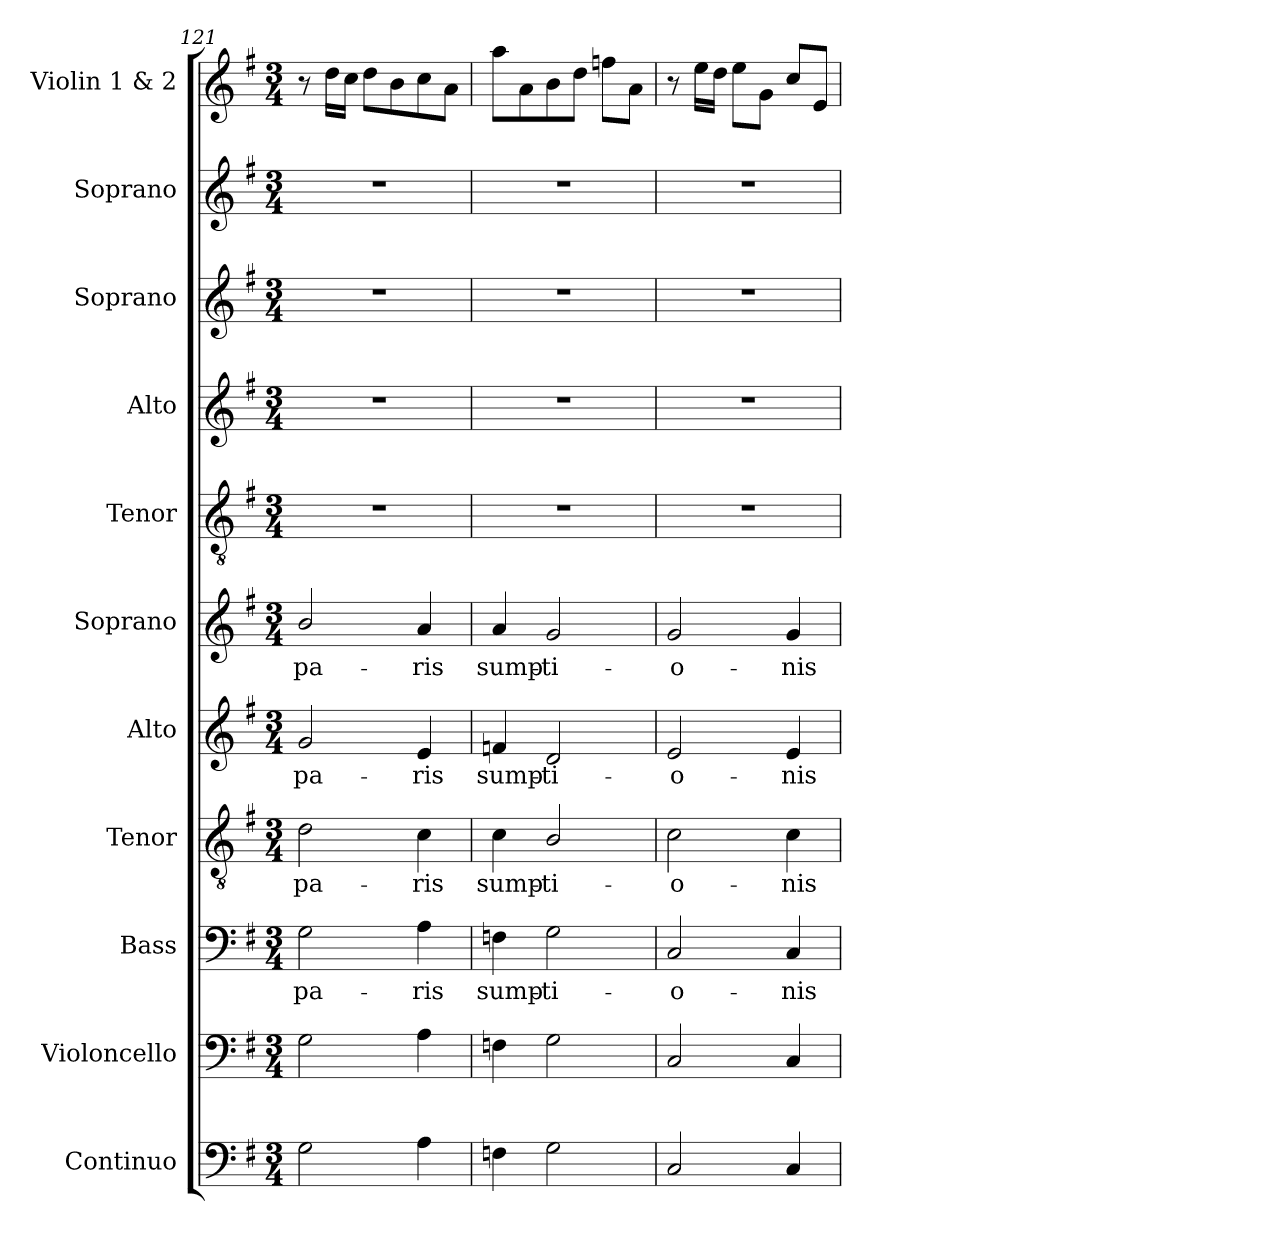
**kern	**kern	**kern	**text	**kern	**text	**kern	**text	**kern	**text	**kern	**kern	**kern	**kern	**kern
*part11	*part10	*part9	*part9	*part8	*part8	*part7	*part7	*part6	*part6	*part5	*part4	*part3	*part2	*part1
*staff11	*staff10	*staff9	*staff9	*staff8	*staff8	*staff7	*staff7	*staff6	*staff6	*staff5	*staff4	*staff3	*staff2	*staff1
*I"Continuo	*I"Violoncello	*I"Bass	*	*I"Tenor	*	*I"Alto	*	*I"Soprano	*	*I"Tenor	*I"Alto	*I"Soprano	*I"Soprano	*I"Violin 1 & 2
*I'Cont.	*I'Vc.	*I'B.	*	*I'T.	*	*I'A.	*	*I'S.	*	*I'T.	*I'A.	*I'S.	*I'S.	*I'Vln. 1/2
*clefF4	*clefF4	*clefF4	*	*clefGv2	*	*clefG2	*	*clefG2	*	*clefGv2	*clefG2	*clefG2	*clefG2	*clefG2
*	*	*	*	*ITrd7c12	*	*	*	*	*	*ITrd7c12	*	*	*	*
*k[f#]	*k[f#]	*k[f#]	*	*k[f#]	*	*k[f#]	*	*k[f#]	*	*k[f#]	*k[f#]	*k[f#]	*k[f#]	*k[f#]
*G:	*G:	*G:	*	*G:	*	*G:	*	*G:	*	*G:	*G:	*G:	*G:	*G:
*M3/4	*M3/4	*M3/4	*	*M3/4	*	*M3/4	*	*M3/4	*	*M3/4	*M3/4	*M3/4	*M3/4	*M3/4
=121	=121	=121	=121	=121	=121	=121	=121	=121	=121	=121	=121	=121	=121	=121
!	!	!	!LO:LY:b:color=#000000	!	!	!	!	!	!	!	!	!	!	!
!	!	!	!	!	!LO:LY:b:color=#000000	!	!	!	!	!	!	!	!	!
!	!	!	!	!	!	!	!LO:LY:b:color=#000000	!	!	!	!	!	!	!
!	!	!	!	!	!	!	!	!	!LO:LY:b:color=#000000	!LO:N:vis=1	!LO:N:vis=1	!LO:N:vis=1	!LO:N:vis=1	!
2Gi\	2Gi\	2Gi\	pa-	2Di\	pa-	2gi/	pa-	2bi/	pa-	2.r	2.r	2.r	2.r	8r
.	.	.	.	.	.	.	.	.	.	.	.	.	.	16ddi\LL
.	.	.	.	.	.	.	.	.	.	.	.	.	.	16cci\JJ
.	.	.	.	.	.	.	.	.	.	.	.	.	.	8ddi\L
.	.	.	.	.	.	.	.	.	.	.	.	.	.	8bi\
!	!	!	!LO:LY:b:color=#000000	!	!	!	!	!	!	!	!	!	!	!
!	!	!	!	!	!LO:LY:b:color=#000000	!	!	!	!	!	!	!	!	!
!	!	!	!	!	!	!	!LO:LY:b:color=#000000	!	!	!	!	!	!	!
!	!	!	!	!	!	!	!	!	!LO:LY:b:color=#000000	!	!	!	!	!
4Ai\	4Ai\	4Ai\	-ris	4Ci\	-ris	4ei/	-ris	4ai/	-ris	.	.	.	.	8cci\
.	.	.	.	.	.	.	.	.	.	.	.	.	.	8ai\J
=122	=122	=122	=122	=122	=122	=122	=122	=122	=122	=122	=122	=122	=122	=122
!	!	!	!LO:LY:b:color=#000000	!	!	!	!	!	!	!	!	!	!	!
!	!	!	!	!	!LO:LY:b:color=#000000	!	!	!	!	!	!	!	!	!
!	!	!	!	!	!	!	!LO:LY:b:color=#000000	!	!	!	!	!	!	!
!	!	!	!	!	!	!	!	!	!LO:LY:b:color=#000000	!LO:N:vis=1	!LO:N:vis=1	!LO:N:vis=1	!LO:N:vis=1	!
4Fni\	4Fni\	4Fni\	sump-	4Ci\	sump-	4fni/	sump-	4ai/	sump-	2.r	2.r	2.r	2.r	8aai\L
.	.	.	.	.	.	.	.	.	.	.	.	.	.	8ai\
!	!	!	!LO:LY:b:color=#000000	!	!	!	!	!	!	!	!	!	!	!
!	!	!	!	!	!LO:LY:b:color=#000000	!	!	!	!	!	!	!	!	!
!	!	!	!	!	!	!	!LO:LY:b:color=#000000	!	!	!	!	!	!	!
!	!	!	!	!	!	!	!	!	!LO:LY:b:color=#000000	!	!	!	!	!
2Gi\	2Gi\	2Gi\	-ti-	2BBi/	-ti-	2di/	-ti-	2gi/	-ti-	.	.	.	.	8bi\
.	.	.	.	.	.	.	.	.	.	.	.	.	.	8ddi\J
.	.	.	.	.	.	.	.	.	.	.	.	.	.	8ffni\L
.	.	.	.	.	.	.	.	.	.	.	.	.	.	8ai\J
=123	=123	=123	=123	=123	=123	=123	=123	=123	=123	=123	=123	=123	=123	=123
!	!	!	!LO:LY:b:color=#000000	!	!	!	!	!	!	!	!	!	!	!
!	!	!	!	!	!LO:LY:b:color=#000000	!	!	!	!	!	!	!	!	!
!	!	!	!	!	!	!	!LO:LY:b:color=#000000	!	!	!	!	!	!	!
!	!	!	!	!	!	!	!	!	!LO:LY:b:color=#000000	!LO:N:vis=1	!LO:N:vis=1	!LO:N:vis=1	!LO:N:vis=1	!
2Ci/	2Ci/	2Ci/	-o-	2Ci\	-o-	2ei/	-o-	2gi/	-o-	2.r	2.r	2.r	2.r	8r
.	.	.	.	.	.	.	.	.	.	.	.	.	.	16eei\LL
.	.	.	.	.	.	.	.	.	.	.	.	.	.	16ddi\JJ
.	.	.	.	.	.	.	.	.	.	.	.	.	.	8eei\L
.	.	.	.	.	.	.	.	.	.	.	.	.	.	8gi\J
!	!	!	!LO:LY:b:color=#000000	!	!	!	!	!	!	!	!	!	!	!
!	!	!	!	!	!LO:LY:b:color=#000000	!	!	!	!	!	!	!	!	!
!	!	!	!	!	!	!	!LO:LY:b:color=#000000	!	!	!	!	!	!	!
!	!	!	!	!	!	!	!	!	!LO:LY:b:color=#000000	!	!	!	!	!
4Ci/	4Ci/	4Ci/	-nis	4Ci\	-nis	4ei/	-nis	4gi/	-nis	.	.	.	.	8cci/L
.	.	.	.	.	.	.	.	.	.	.	.	.	.	8ei/J
=	=	=	=	=	=	=	=	=	=	=	=	=	=	=
*-	*-	*-	*-	*-	*-	*-	*-	*-	*-	*-	*-	*-	*-	*-
